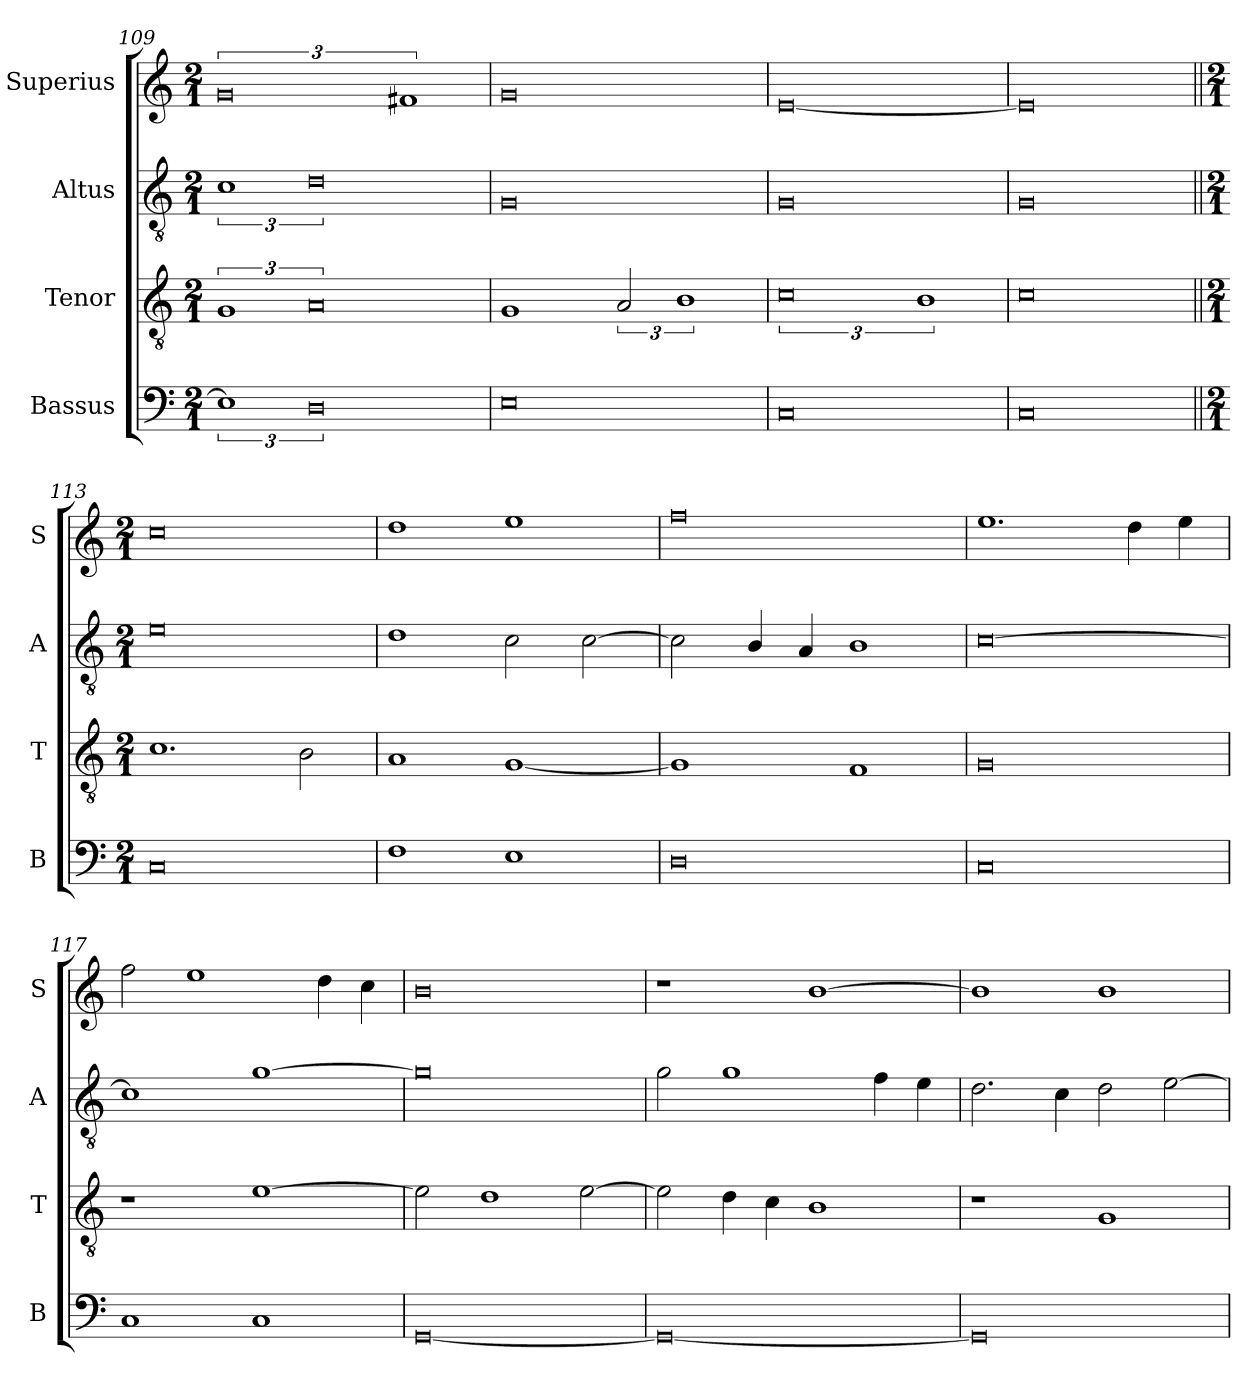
**kern	**kern	**kern	**kern
*part4	*part3	*part2	*part1
*staff4	*staff3	*staff2	*staff1
*I"Bassus	*I"Tenor	*I"Altus	*I"Superius
*I'B	*I'T	*I'A	*I'S
*clefF4	*clefGv2	*clefGv2	*clefG2
*k[]	*k[]	*k[]	*k[]
*M2/1	*M2/1	*M2/1	*M2/1
=109	=109	=109	=109
3%2E\]	3%2G/	3%2c\	3%4g
3%4D	3%4A	3%4d	.
.	.	.	3%2f#X/
=110	=110	=110	=110
0E	1G/	0G	0g
.	3A/	.	.
.	3%2B\	.	.
=111	=111	=111	=111
0C	3%4c	0G	[0e
.	3%2B\	.	.
=112	=112	=112	=112
0C	0c	0G	0e]
=113||	=113||	=113||	=113||
*k[]	*k[]	*k[]	*k[]
*M2/1	*M2/1	*M2/1	*M2/1
0C	1.c\	0e	0cc
.	2B\	.	.
=114	=114	=114	=114
1F\	1A/	1d\	1dd\
1E\	[1G/	2c\	1ee\
.	.	[2c\	.
=115	=115	=115	=115
0D	1G/]	2c\]	0ff
.	.	4B/	.
.	.	4A/	.
.	1F/	1B\	.
=116	=116	=116	=116
0C	0G	[0c	1.ee\
.	.	.	4dd\
.	.	.	4ee\
=117	=117	=117	=117
1C/	1r	1c\]	2ff\
.	.	.	1ee\
1C/	[1e\	[1g\	.
.	.	.	4dd\
.	.	.	4cc\
=118	=118	=118	=118
[0GG	2e\]	0g]	0b
.	1d\	.	.
.	[2e\	.	.
=119	=119	=119	=119
0GG_	2e\]	2g\	1r
.	4d\	1g\	.
.	4c\	.	.
.	1B\	.	[1b\
.	.	4f\	.
.	.	4e\	.
=120	=120	=120	=120
0GG]	1r	2.d\	1b\]
.	.	4c\	.
.	1G/	2d\	1b\
.	.	[2e\	.
=	=	=	=
*-	*-	*-	*-
